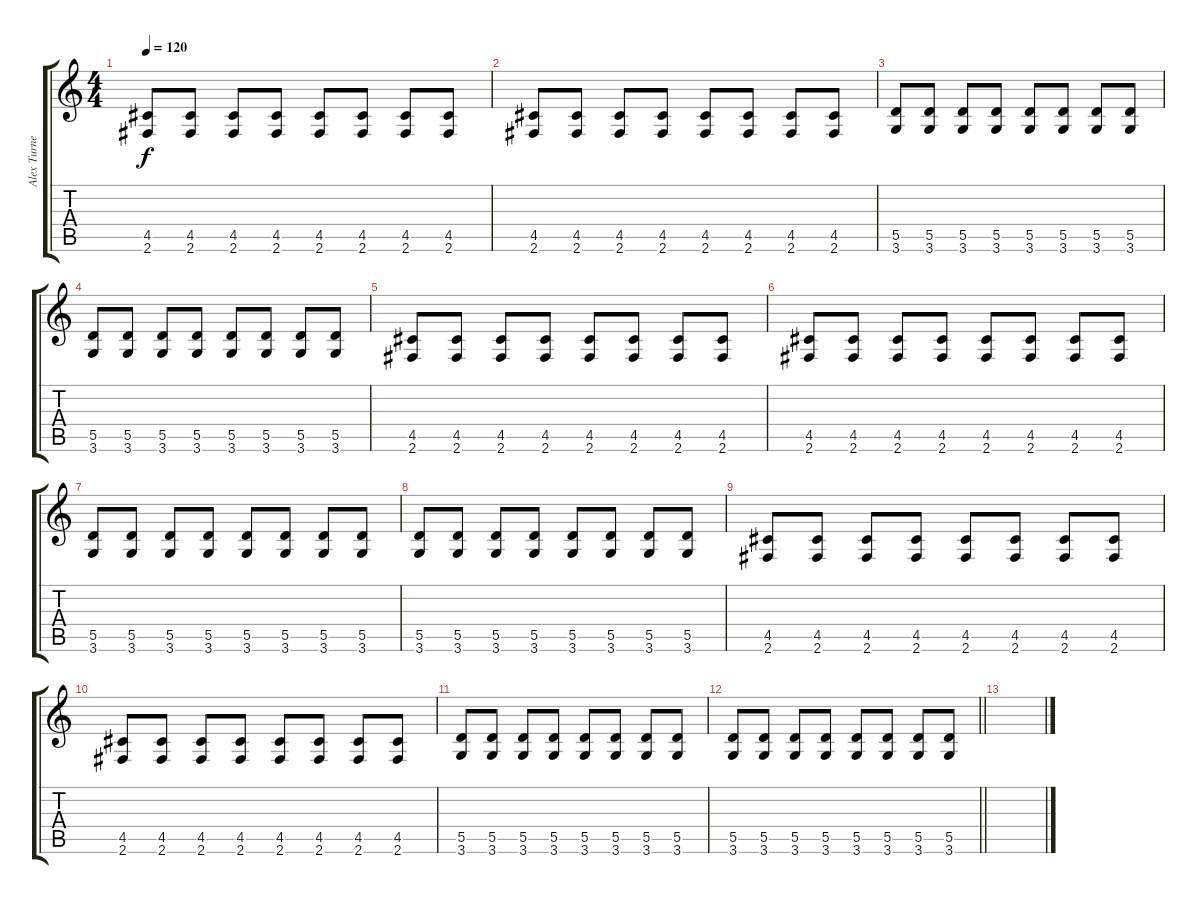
\track ("Alex Turner" "Alex Turne") {instrument distortionguitar}
\staff {score tabs}
\tuning (E4 B3 G3 D3 A2 E2) {hide}
\ts (4 4)
\tempo 120
\clef g2
\ks c
(4.5 2.6).8{dy f} (4.5 2.6).8 (4.5 2.6).8 (4.5 2.6).8 (4.5 2.6).8 (4.5 2.6).8 (4.5 2.6).8 (4.5 2.6).8 |
(4.5 2.6).8 (4.5 2.6).8 (4.5 2.6).8 (4.5 2.6).8 (4.5 2.6).8 (4.5 2.6).8 (4.5 2.6).8 (4.5 2.6).8 |
(5.5 3.6).8 (5.5 3.6).8 (5.5 3.6).8 (5.5 3.6).8 (5.5 3.6).8 (5.5 3.6).8 (5.5 3.6).8 (5.5 3.6).8 |
(5.5 3.6).8 (5.5 3.6).8 (5.5 3.6).8 (5.5 3.6).8 (5.5 3.6).8 (5.5 3.6).8 (5.5 3.6).8 (5.5 3.6).8 |
(4.5 2.6).8 (4.5 2.6).8 (4.5 2.6).8 (4.5 2.6).8 (4.5 2.6).8 (4.5 2.6).8 (4.5 2.6).8 (4.5 2.6).8 |
(4.5 2.6).8 (4.5 2.6).8 (4.5 2.6).8 (4.5 2.6).8 (4.5 2.6).8 (4.5 2.6).8 (4.5 2.6).8 (4.5 2.6).8 |
(5.5 3.6).8 (5.5 3.6).8 (5.5 3.6).8 (5.5 3.6).8 (5.5 3.6).8 (5.5 3.6).8 (5.5 3.6).8 (5.5 3.6).8 |
(5.5 3.6).8 (5.5 3.6).8 (5.5 3.6).8 (5.5 3.6).8 (5.5 3.6).8 (5.5 3.6).8 (5.5 3.6).8 (5.5 3.6).8 |
(4.5 2.6).8 (4.5 2.6).8 (4.5 2.6).8 (4.5 2.6).8 (4.5 2.6).8 (4.5 2.6).8 (4.5 2.6).8 (4.5 2.6).8 |
(4.5 2.6).8 (4.5 2.6).8 (4.5 2.6).8 (4.5 2.6).8 (4.5 2.6).8 (4.5 2.6).8 (4.5 2.6).8 (4.5 2.6).8 |
(5.5 3.6).8 (5.5 3.6).8 (5.5 3.6).8 (5.5 3.6).8 (5.5 3.6).8 (5.5 3.6).8 (5.5 3.6).8 (5.5 3.6).8 |
\barLineRight lightlight
(5.5 3.6).8 (5.5 3.6).8 (5.5 3.6).8 (5.5 3.6).8 (5.5 3.6).8 (5.5 3.6).8 (5.5 3.6).8 (5.5 3.6).8 |
\section ("" "")
